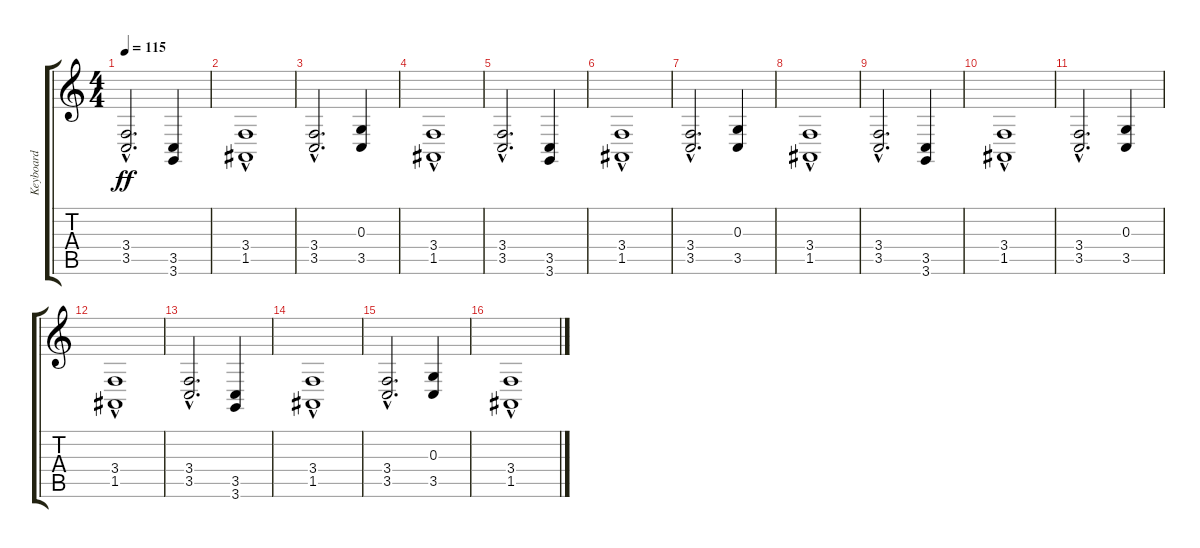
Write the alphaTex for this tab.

\track ("Keyboard" "Keyboard") {instrument acousticgrandpiano}
\staff {score tabs}
\tuning (E4 B3 G3 D3 A2 E2) {hide}
\ts (4 4)
\tempo 115
\clef g2
\ks c
(3.4{hac} 3.5).2{d dy ff} (3.5 3.6).4 |
(3.4{hac} 1.5).1 |
(3.4{hac} 3.5).2{d} (0.3 3.5).4 |
(3.4{hac} 1.5).1 |
(3.4{hac} 3.5).2{d} (3.5 3.6).4 |
(3.4{hac} 1.5).1 |
(3.4{hac} 3.5).2{d} (0.3 3.5).4 |
(3.4{hac} 1.5).1 |
(3.4{hac} 3.5).2{d} (3.5 3.6).4 |
(3.4{hac} 1.5).1 |
(3.4{hac} 3.5).2{d} (0.3 3.5).4 |
(3.4{hac} 1.5).1 |
(3.4{hac} 3.5).2{d} (3.5 3.6).4 |
(3.4{hac} 1.5).1 |
(3.4{hac} 3.5).2{d} (0.3 3.5).4 |
(3.4{hac} 1.5).1
